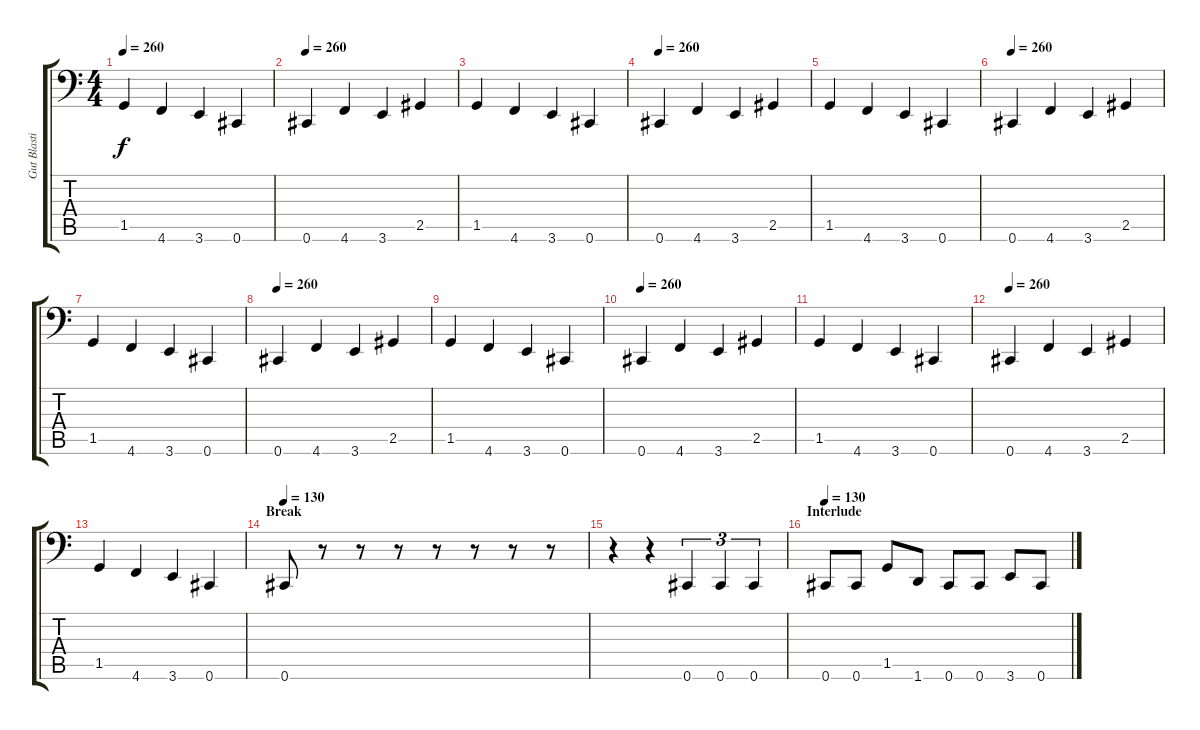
\track ("Gut Blasting Pathogenic Decimator" "Gut Blasti") {instrument fretlessbass}
\staff {score tabs}
\tuning (Db3 Ab2 E2 B1 Gb1 Db1) {hide}
\ts (4 4)
\tempo 260
\clef f4
\ks c
1.5.4{dy f} 4.6.4 3.6.4 0.6.4 |
\tempo 260
0.6.4 4.6.4 3.6.4 2.5.4 |
1.5.4 4.6.4 3.6.4 0.6.4 |
\tempo 260
0.6.4 4.6.4 3.6.4 2.5.4 |
1.5.4 4.6.4 3.6.4 0.6.4 |
\tempo 260
0.6.4 4.6.4 3.6.4 2.5.4 |
1.5.4 4.6.4 3.6.4 0.6.4 |
\tempo 260
0.6.4 4.6.4 3.6.4 2.5.4 |
1.5.4 4.6.4 3.6.4 0.6.4 |
\tempo 260
0.6.4 4.6.4 3.6.4 2.5.4 |
1.5.4 4.6.4 3.6.4 0.6.4 |
\tempo 260
0.6.4 4.6.4 3.6.4 2.5.4 |
1.5.4 4.6.4 3.6.4 0.6.4 |
\section ("" "Break")
\tempo 130
0.6.8 r.8 r.8 r.8 r.8 r.8 r.8 r.8 |
r.4 r.4 0.6.4{tu (3 2)} 0.6.4{tu (3 2)} 0.6.4{tu (3 2)} |
\section ("" "Interlude")
\tempo 130
0.6.8 0.6.8 1.5.8 1.6.8 0.6.8 0.6.8 3.6.8 0.6.8
